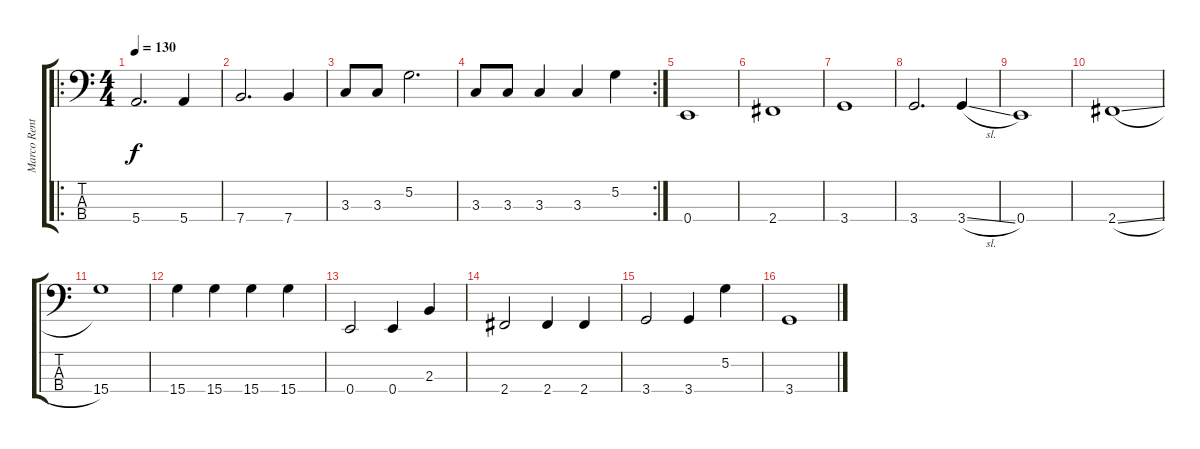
\track ("Marco Renteria" "Marco Rent") {instrument electricbassfinger}
\staff {score tabs}
\tuning (G2 D2 A1 E1) {hide}
\ro
\ts (4 4)
\tempo 130
\clef f4
\ks c
5.4.2{d dy f} 5.4.4 |
7.4.2{d} 7.4.4 |
3.3.8 3.3.8 5.2.2{d} |
\rc 2
3.3.8 3.3.8 3.3.4 3.3.4 5.2.4 |
0.4.1 |
2.4.1 |
3.4.1 |
3.4.2{d} 3.4{sl}.4 |
0.4.1 |
2.4{sl}.1 |
15.4.1 |
15.4.4 15.4.4 15.4.4 15.4.4 |
0.4.2 0.4.4 2.3.4 |
2.4.2 2.4.4 2.4.4 |
3.4.2 3.4.4 5.2.4 |
3.4{sl}.1
